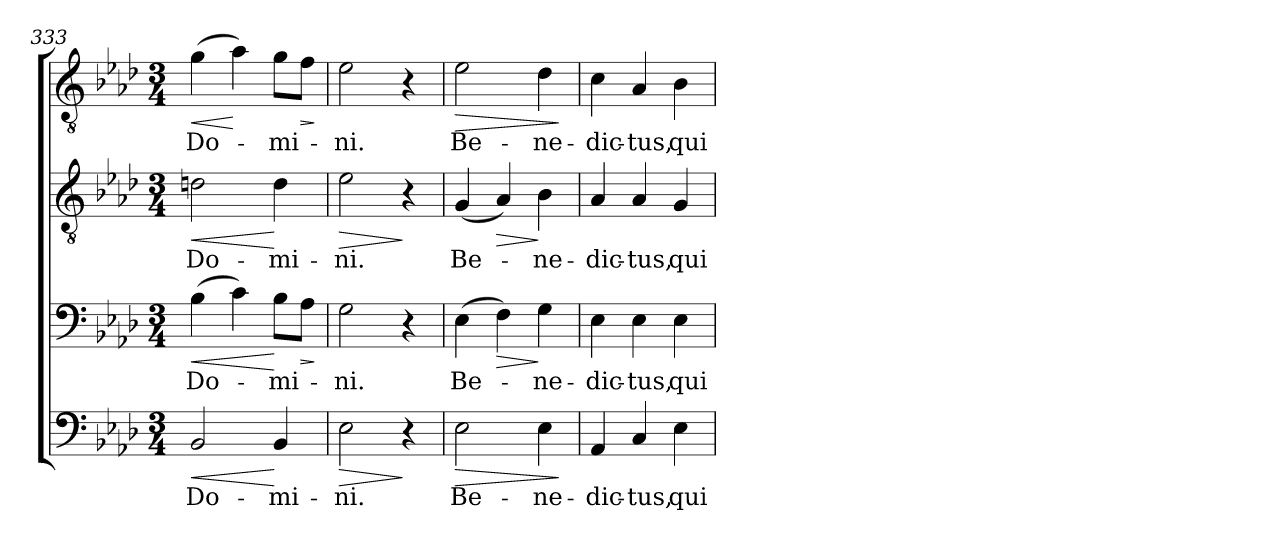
**kern	**text	**dynam	**kern	**text	**dynam	**kern	**text	**dynam	**kern	**text	**dynam
*part4	*part4	*part4	*part3	*part3	*part3	*part2	*part2	*part2	*part1	*part1	*part1
*staff4	*staff4	*staff4	*staff3	*staff3	*staff3	*staff2	*staff2	*staff2	*staff1	*staff1	*staff1
*clefF4	*	*	*clefF4	*	*	*clefGv2	*	*	*clefGv2	*	*
*k[b-e-a-d-]	*	*	*k[b-e-a-d-]	*	*	*k[b-e-a-d-]	*	*	*k[b-e-a-d-]	*	*
*A-:	*	*	*A-:	*	*	*A-:	*	*	*A-:	*	*
*M3/4	*	*	*M3/4	*	*	*M3/4	*	*	*M3/4	*	*
=333	=333	=333	=333	=333	=333	=333	=333	=333	=333	=333	=333
!	!LO:LY:b	!LO:HP:b	!	!LO:LY:b	!LO:HP:b	!	!LO:LY:b	!LO:HP:b	!	!LO:LY:b	!LO:HP:b
2BB-/	Do-	<	(>4B-\	Do-	<	2dn\	Do-	<	(>4g\	Do-	<
.	.	.	4c\)	.	.	.	.	.	4a-\)	.	[
!	!LO:LY:b	!	!	!LO:LY:b	!	!	!LO:LY:b	!	!	!LO:LY:b	!
4BB-/	-mi-	[	8B-\L	-mi-	[	4d\	-mi-	[	8g\L	-mi-	.
!	!	!	!	!	!LO:HP:b	!	!	!	!	!	!LO:HP:b
.	.	.	8A-\J	.	>	.	.	.	8f\J	.	>
.	.	.	.	.	]	.	.	.	.	.	]
=334	=334	=334	=334	=334	=334	=334	=334	=334	=334	=334	=334
!	!LO:LY:b	!LO:HP:b	!	!LO:LY:b	!	!	!LO:LY:b	!LO:HP:b	!	!LO:LY:b	!
2E-\	-ni.	>	2G\	-ni.	.	2e-\	-ni.	>	2e-\	-ni.	.
4r	.	]	4r	.	.	4r	.	]	4r	.	.
!!LO:LB:g=z
=335	=335	=335	=335	=335	=335	=335	=335	=335	=335	=335	=335
!	!LO:LY:b	!LO:HP:b	!	!LO:LY:b	!	!	!LO:LY:b	!	!	!LO:LY:b	!LO:HP:b
2E-\	Be-	>	(>4E-\	Be-	.	(<4G/	Be-	.	2e-\	Be-	>
!	!	!	!	!	!LO:HP:b	!	!	!LO:HP:b	!	!	!
.	.	.	4F\)	.	>	4A-/)	.	>	.	.	.
!	!LO:LY:b	!	!	!LO:LY:b	!	!	!LO:LY:b	!	!	!LO:LY:b	!
4E-\	-ne-	.	4G\	-ne-	]	4B-\	-ne-	]	4d-\	-ne-	.
.	.	]	.	.	.	.	.	.	.	.	]
=336	=336	=336	=336	=336	=336	=336	=336	=336	=336	=336	=336
!	!LO:LY:b	!	!	!LO:LY:b	!	!	!LO:LY:b	!	!	!LO:LY:b	!
4AA-/	-dic-	.	4E-\	-dic-	.	4A-/	-dic-	.	4c\	-dic-	.
!	!LO:LY:b	!	!	!LO:LY:b	!	!	!LO:LY:b	!	!	!LO:LY:b	!
4C/	-tus,	.	4E-\	-tus,	.	4A-/	-tus,	.	4A-/	-tus,	.
!	!LO:LY:b	!	!	!LO:LY:b	!	!	!LO:LY:b	!	!	!LO:LY:b	!
4E-\	qui	.	4E-\	qui	.	4G/	qui	.	4B-\	qui	.
=	=	=	=	=	=	=	=	=	=	=	=
*-	*-	*-	*-	*-	*-	*-	*-	*-	*-	*-	*-
